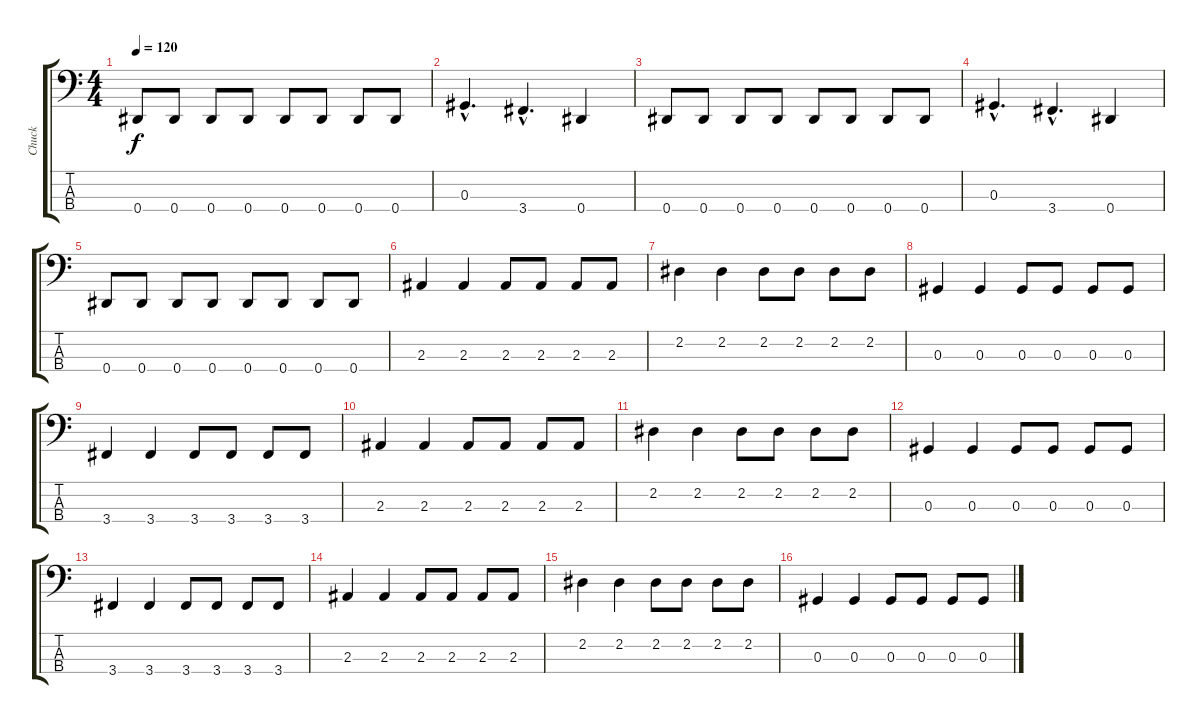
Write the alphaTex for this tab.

\track ("Chuck" "Chuck") {instrument electricbasspick}
\staff {score tabs}
\tuning (Gb2 Db2 Ab1 Eb1) {hide}
\ts (4 4)
\tempo 120
\clef f4
\ks c
0.4.8{dy f} 0.4.8 0.4.8 0.4.8 0.4.8 0.4.8 0.4.8 0.4.8 |
0.3{hac}.4{d} 3.4{hac}.4{d} 0.4.4 |
0.4.8 0.4.8 0.4.8 0.4.8 0.4.8 0.4.8 0.4.8 0.4.8 |
0.3{hac}.4{d} 3.4{hac}.4{d} 0.4.4 |
0.4.8 0.4.8 0.4.8 0.4.8 0.4.8 0.4.8 0.4.8 0.4.8 |
2.3.4 2.3.4 2.3.8 2.3.8 2.3.8 2.3.8 |
2.2.4 2.2.4 2.2.8 2.2.8 2.2.8 2.2.8 |
0.3.4 0.3.4 0.3.8 0.3.8 0.3.8 0.3.8 |
3.4.4 3.4.4 3.4.8 3.4.8 3.4.8 3.4.8 |
2.3.4 2.3.4 2.3.8 2.3.8 2.3.8 2.3.8 |
2.2.4 2.2.4 2.2.8 2.2.8 2.2.8 2.2.8 |
0.3.4 0.3.4 0.3.8 0.3.8 0.3.8 0.3.8 |
3.4.4 3.4.4 3.4.8 3.4.8 3.4.8 3.4.8 |
2.3.4 2.3.4 2.3.8 2.3.8 2.3.8 2.3.8 |
2.2.4 2.2.4 2.2.8 2.2.8 2.2.8 2.2.8 |
0.3.4 0.3.4 0.3.8 0.3.8 0.3.8 0.3.8
